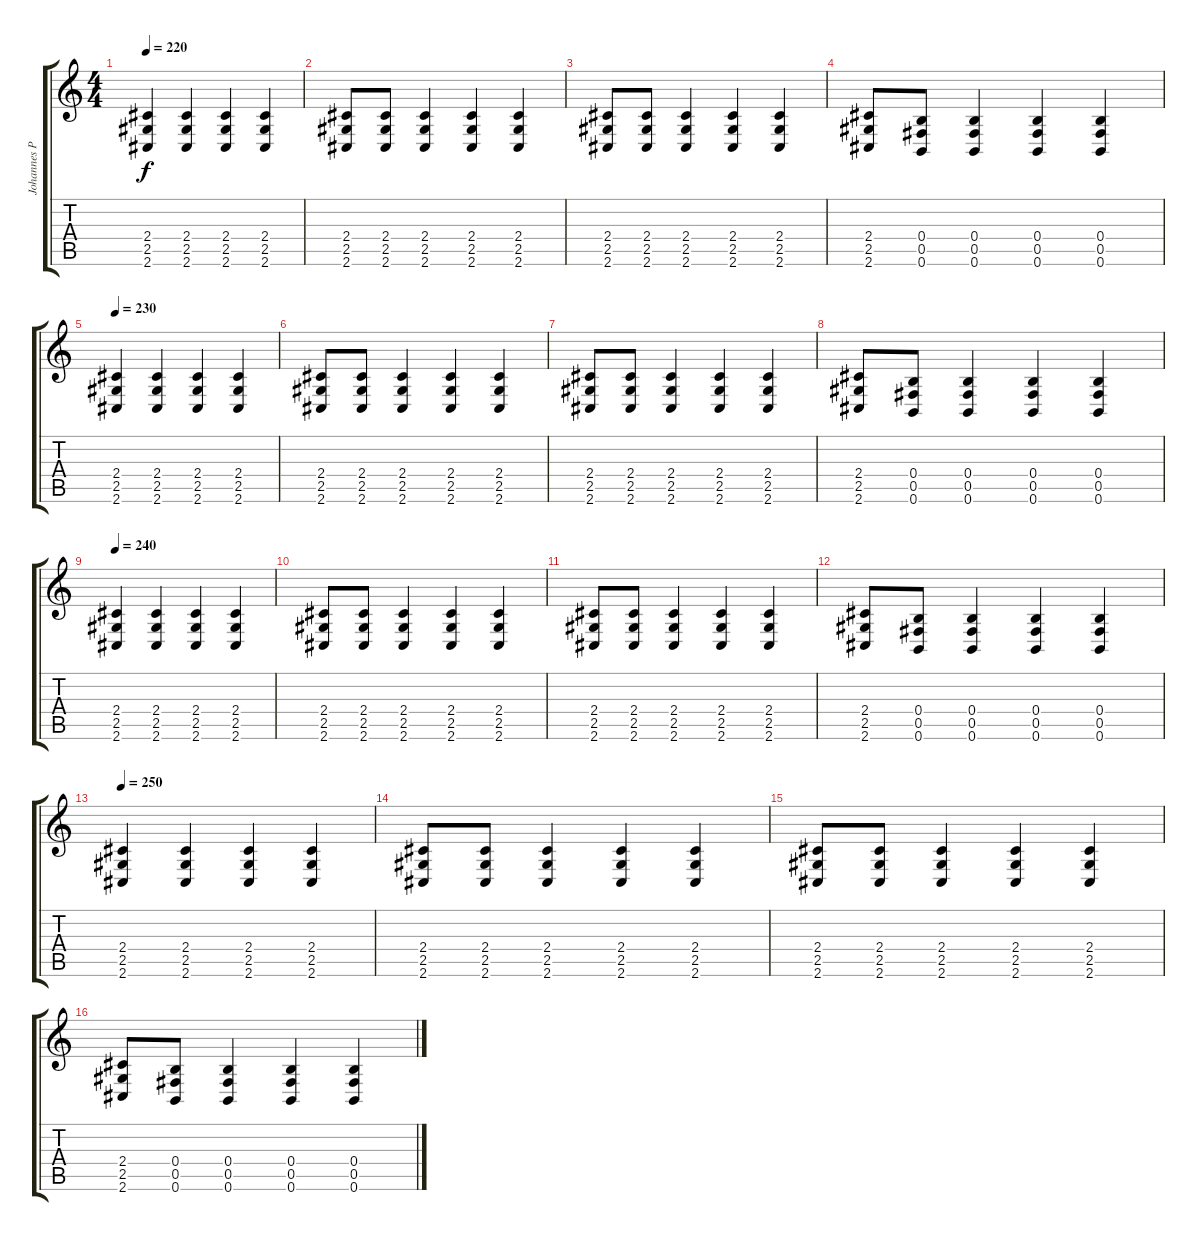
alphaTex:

\track ("Johannes Persson" "Johannes P") {instrument distortionguitar}
\staff {score tabs}
\tuning (Db4 Ab3 E3 B2 Gb2 B1) {hide}
\ts (4 4)
\tempo 220
\clef g2
\ks c
(2.4 2.5 2.6).4{dy f} (2.4 2.5 2.6).4 (2.4 2.5 2.6).4 (2.4 2.5 2.6).4 |
(2.4 2.5 2.6).8 (2.4 2.5 2.6).8 (2.4 2.5 2.6).4 (2.4 2.5 2.6).4 (2.4 2.5 2.6).4 |
(2.4 2.5 2.6).8 (2.4 2.5 2.6).8 (2.4 2.5 2.6).4 (2.4 2.5 2.6).4 (2.4 2.5 2.6).4 |
(2.4 2.5 2.6).8 (0.4 0.5 0.6).8 (0.4 0.5 0.6).4 (0.4 0.5 0.6).4 (0.4 0.5 0.6).4 |
\tempo 230
(2.4 2.5 2.6).4 (2.4 2.5 2.6).4 (2.4 2.5 2.6).4 (2.4 2.5 2.6).4 |
(2.4 2.5 2.6).8 (2.4 2.5 2.6).8 (2.4 2.5 2.6).4 (2.4 2.5 2.6).4 (2.4 2.5 2.6).4 |
(2.4 2.5 2.6).8 (2.4 2.5 2.6).8 (2.4 2.5 2.6).4 (2.4 2.5 2.6).4 (2.4 2.5 2.6).4 |
(2.4 2.5 2.6).8 (0.4 0.5 0.6).8 (0.4 0.5 0.6).4 (0.4 0.5 0.6).4 (0.4 0.5 0.6).4 |
\tempo 240
(2.4 2.5 2.6).4 (2.4 2.5 2.6).4 (2.4 2.5 2.6).4 (2.4 2.5 2.6).4 |
(2.4 2.5 2.6).8 (2.4 2.5 2.6).8 (2.4 2.5 2.6).4 (2.4 2.5 2.6).4 (2.4 2.5 2.6).4 |
(2.4 2.5 2.6).8 (2.4 2.5 2.6).8 (2.4 2.5 2.6).4 (2.4 2.5 2.6).4 (2.4 2.5 2.6).4 |
(2.4 2.5 2.6).8 (0.4 0.5 0.6).8 (0.4 0.5 0.6).4 (0.4 0.5 0.6).4 (0.4 0.5 0.6).4 |
\tempo 250
(2.4 2.5 2.6).4 (2.4 2.5 2.6).4 (2.4 2.5 2.6).4 (2.4 2.5 2.6).4 |
(2.4 2.5 2.6).8 (2.4 2.5 2.6).8 (2.4 2.5 2.6).4 (2.4 2.5 2.6).4 (2.4 2.5 2.6).4 |
(2.4 2.5 2.6).8 (2.4 2.5 2.6).8 (2.4 2.5 2.6).4 (2.4 2.5 2.6).4 (2.4 2.5 2.6).4 |
(2.4 2.5 2.6).8 (0.4 0.5 0.6).8 (0.4 0.5 0.6).4 (0.4 0.5 0.6).4 (0.4 0.5 0.6).4
